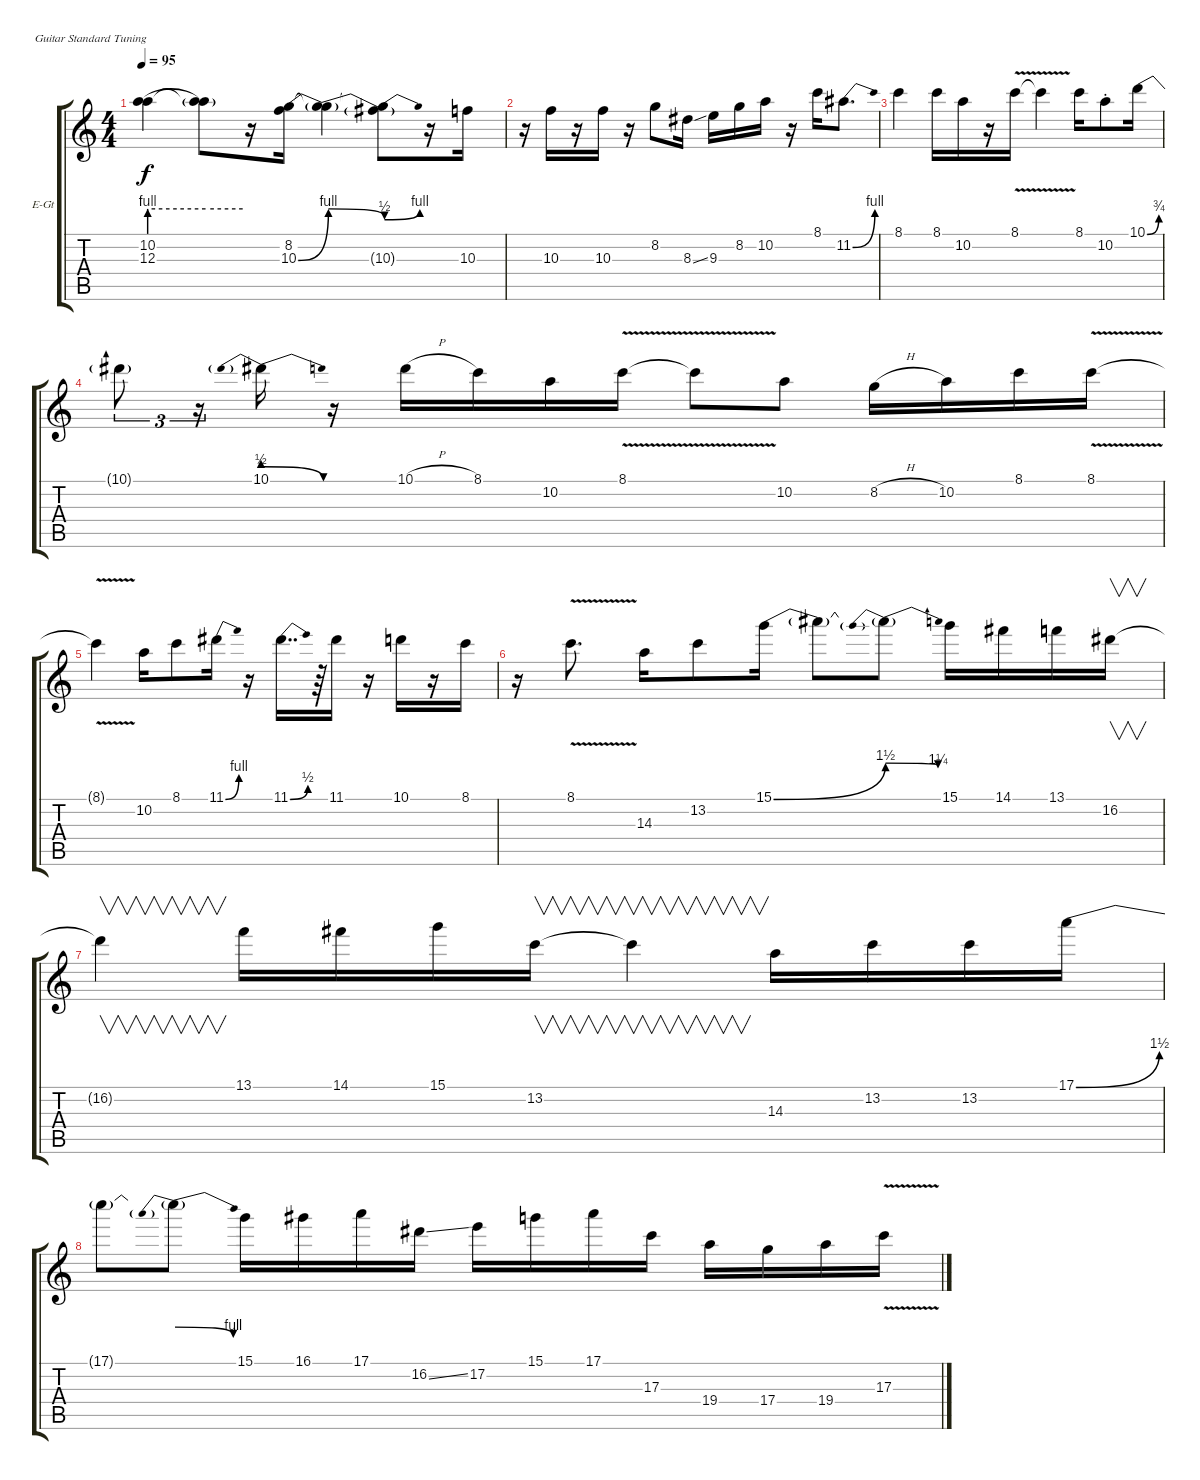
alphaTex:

\bracketExtendMode groupsimilarinstruments
\firstSystemTrackNameOrientation horizontal
\otherSystemsTrackNameOrientation horizontal
\track ("Lead Guitar" "E-Gt") {instrument overdrivenguitar}
\staff {score tabs}
\tuning (E4 B3 G3 D3 A2 E2)
\ts (4 4)
\tempo 95
\clef g2
\ks c
(10.2{t} 12.3{be (hold 0 4 60 4) t}).4{dy f} (10.2{t} 12.3{be (hold 0 4 60 4) t}).8 r.16 (8.2 10.3{be (bend 0 0 60 4)}).16 (8.2{t} 10.3{be (release 48 4 56.4 2) t}).4 (8.2{t} 10.3{be (bend 0 2 14.399999999999999 4) t}).8 r.16 10.3.16 |
r.16 10.3.16 r.16 10.3.16 r.16 8.2.8 8.3{ss}.16 9.3.16 8.2.16 10.2.16 r.16 8.1.16 11.2{be (bend 0 0 60 4)}.8{d} |
8.1.4 8.1.16 10.2.16 r.16 8.1{v}.16 8.1{v t}.4 8.1.16 10.2{st}.8 10.1{be (bend 0.6 0 52.8 3)}.16 |
10.1{t}.8{tu (3 2)} r.16{tu (3 2)} 10.1{be (prebendrelease 0 2 60 0)}.16 r.16 10.1{h}.16 8.1.16 10.2.16 8.1{v}.16 8.1{v t}.8 10.2.8 8.2{h}.16 10.2.16 8.1.16 8.1{v}.16 |
8.1{v t}.4 10.2.16 8.1.8 11.1{be (bend 6 0 55.199999999999996 4)}.16 r.16 11.1{be (bend 3 0 59.4 2)}.16{dd} r.64 11.1.16 r.16 10.1.16 r.16 8.1.16 |
r.16 8.1{v}.8{d} 14.3.16 13.2.8 15.1{be (bend 0 0 25.8 6)}.16 15.1{t}.8 15.1{be (prebendrelease 0 6 39.6 5) t}.8 15.1.16 14.1.16 13.1.16 16.2.16{v} |
16.2{t}.4{v} 13.1.16 14.1.16 15.1.16 13.2.16{v} 13.2{t}.4{v} 14.3.16 13.2.16 13.2.16 17.1{be (bend 8.4 0 34.199999999999996 6)}.16 |
17.1{t}.8 17.1{be (prebendrelease 8.4 6 45.6 4) t}.8 15.1.16 16.1.16 17.1.16 16.2{ss}.16 17.2.16 15.1.16 17.1.16 17.3.16 19.4.16 17.4.16 19.4.16 17.3{v}.16
